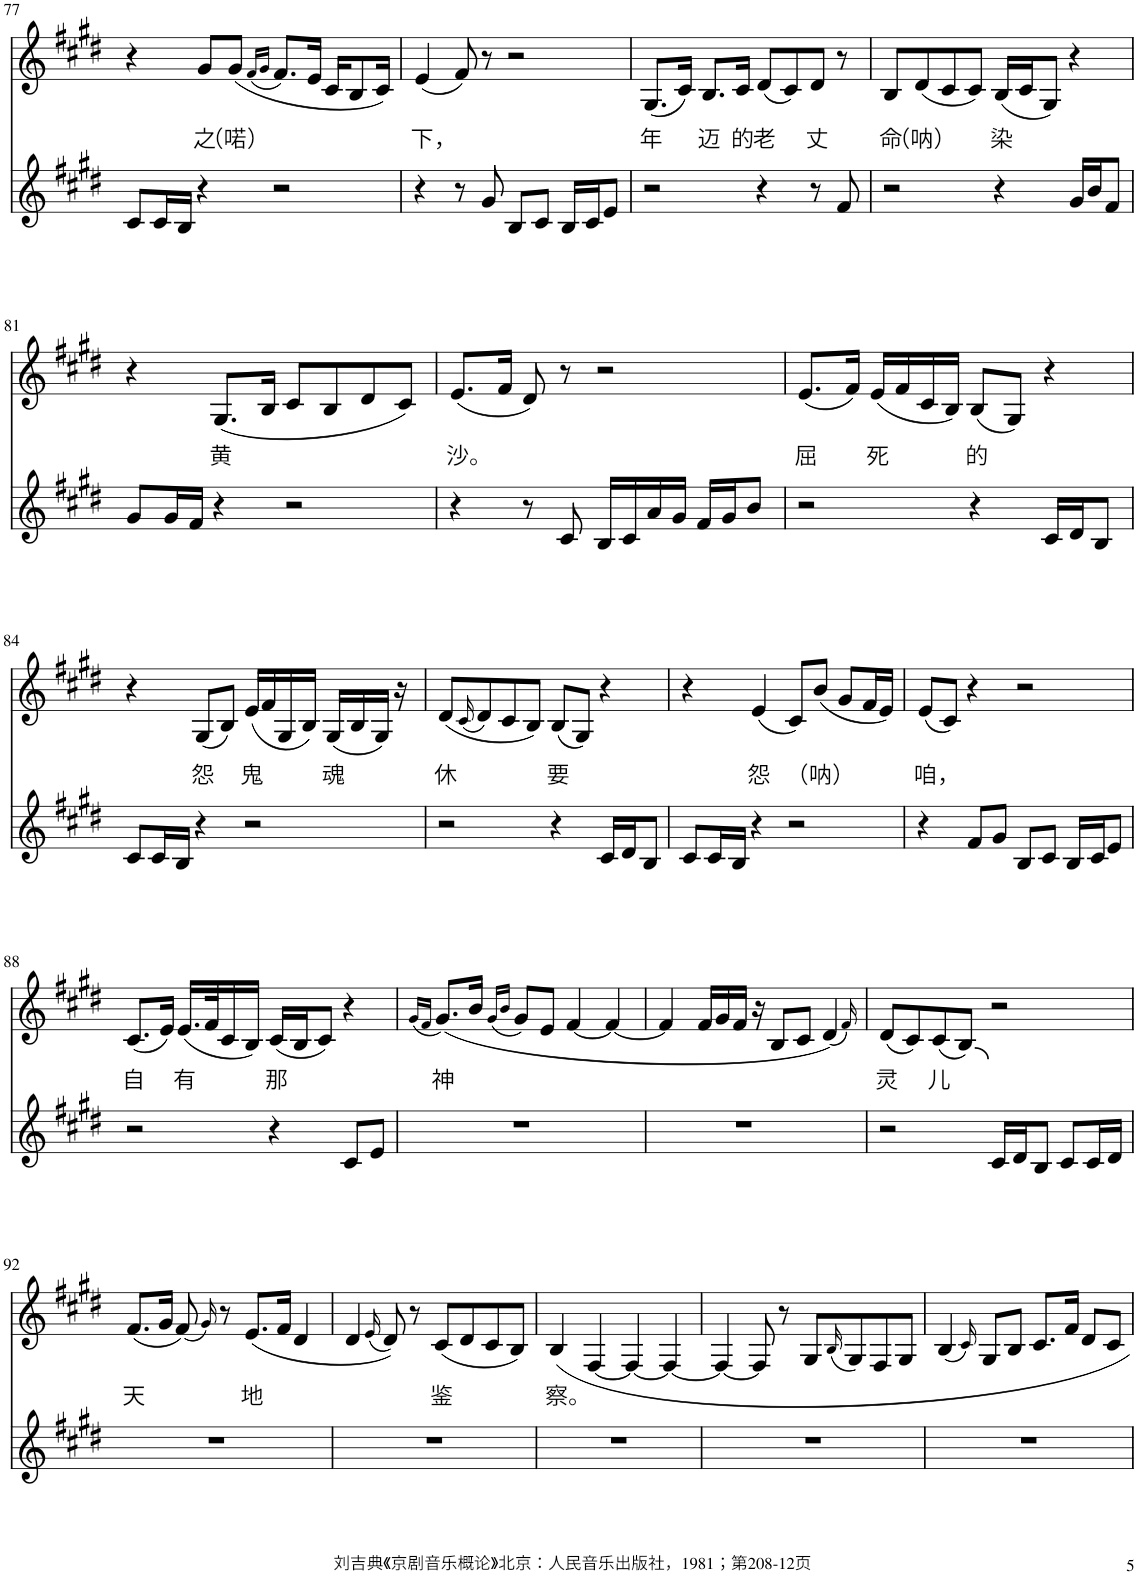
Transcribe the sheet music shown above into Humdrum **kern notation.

**kern	**kern	**text
*part2	*part1	*part1
*staff2	*staff1	*staff1
*I"Piano	*I"Piano	*
*I'Pno	*I'Pno	*
!!LO:PB:g=z
*clefG2	*clefG2	*
*k[f#c#g#d#]	*k[f#c#g#d#]	*
*M4/4	*M4/4	*
=77	=77	=77
8c#/L	4r	.
16c#/L	.	.
16B/JJ	.	.
!	!	!LO:LY:b
4r	8g#/L	之
!	!	!LO:LY:b
.	(8g#/J	（喏）
.	(16qf#/LL	.
.	16qg#/JJ	.
2r	8.f#/L)	.
.	16e/Jk	.
.	16c#/KL	.
.	8B/	.
.	16c#/Jk)	.
=78	=78	=78
!	!	!LO:LY:b
4r	(4e/	下，
8r	8f#/)	.
8g#/	8r	.
8B/L	2r	.
8c#/J	.	.
16B/LL	.	.
16c#/J	.	.
8e/J	.	.
=79	=79	=79
!	!	!LO:LY:b
2r	(8.G#/L	年
.	16c#/Jk)	.
!	!	!LO:LY:b
.	8.B/L	迈
!	!	!LO:LY:b
.	16c#/Jk	的
!	!	!LO:LY:b
4r	(8d#/L	老
.	8c#/)	.
!	!	!LO:LY:b
8r	8d#/J	丈
8f#/	8r	.
=80	=80	=80
!	!	!LO:LY:b
2r	8B/L	命
!	!	!LO:LY:b
.	(8d#/	（呐）
.	8c#/	.
.	8c#/J)	.
!	!	!LO:LY:b
4r	(16B/LL	染
.	16c#/J	.
.	8G#/J)	.
16g#/LL	4r	.
16b/J	.	.
8f#/J	.	.
!!LO:LB:g=z
=81	=81	=81
8g#/L	4r	.
16g#/L	.	.
16f#/JJ	.	.
!	!	!LO:LY:b
4r	(8.G#/L	黄
.	16B/Jk	.
2r	8c#/L	.
.	8B/	.
.	8d#/	.
.	8c#/J)	.
=82	=82	=82
!	!	!LO:LY:b
4r	(8.e/L	沙。
.	16f#/Jk	.
8r	8d#/)	.
8c#/	8r	.
16B/LL	2r	.
16c#/	.	.
16a/	.	.
16g#/JJ	.	.
16f#/LL	.	.
16g#/J	.	.
8b/J	.	.
=83	=83	=83
!	!	!LO:LY:b
2r	(8.e/L	屈
.	16f#/Jk)	.
!	!	!LO:LY:b
.	(16e/LL	死
.	16f#/	.
.	16c#/	.
.	16B/JJ)	.
!	!	!LO:LY:b
4r	(8B/L	的
.	8G#/J)	.
16c#/LL	4r	.
16d#/J	.	.
8B/J	.	.
!!LO:LB:g=z
=84	=84	=84
8c#/L	4r	.
16c#/L	.	.
16B/JJ	.	.
!	!	!LO:LY:b
4r	(8G#/L	怨
.	8B/J)	.
!	!	!LO:LY:b
2r	(16e/LL	鬼
.	16f#/	.
.	16G#/	.
.	16B/JJ)	.
!	!	!LO:LY:b
.	(16G#/LL	魂
.	16B/	.
.	16G#/JJ)	.
.	16r	.
=85	=85	=85
!	!	!LO:LY:b
2r	(8d#/L	休
.	(16qc#/	.
.	8d#/)	.
.	8c#/	.
.	8B/J)	.
!	!	!LO:LY:b
4r	(8B/L	要
.	8G#/J)	.
16c#/LL	4r	.
16d#/J	.	.
8B/J	.	.
=86	=86	=86
8c#/L	4r	.
16c#/L	.	.
16B/JJ	.	.
!	!	!LO:LY:b
4r	(4e/	怨
2r	8c#/L)	.
!	!	!LO:LY:b
.	(8b/J	（呐）
.	8g#/L	.
.	16f#/L	.
.	16e/JJ)	.
=87	=87	=87
!	!	!LO:LY:b
4r	(8e/L	咱，
.	8c#/J)	.
8f#/L	4r	.
8g#/J	.	.
8B/L	2r	.
8c#/J	.	.
16B/LL	.	.
16c#/J	.	.
8e/J	.	.
!!LO:LB:g=z
=88	=88	=88
!	!	!LO:LY:b
2r	(8.c#/L	自
.	16e/Jk)	.
!	!	!LO:LY:b
.	(16.e/LL	有
.	32f#/K	.
.	16c#/	.
.	16B/JJ)	.
!	!	!LO:LY:b
4r	(16c#/LL	那
.	16B/J	.
.	8c#/J)	.
8c#/L	4r	.
8e/J	.	.
=89	=89	=89
.	(16qg#/LL	.
.	16qf#/JJ	.
!	!	!LO:LY:b
1r	(8.g#/L)	神
.	16b/Jk	.
.	(16qg#/LL	.
.	16qb/JJ	.
.	8g#/L)	.
.	8e/J	.
.	[4f#/	.
.	4f#/_	.
=90	=90	=90
1r	4f#/]	.
.	16f#/LL	.
.	16g#/	.
.	16f#/JJ	.
.	16r	.
.	8B/L	.
.	8c#/J	.
.	(4d#/)	.
.	16qf#/)	.
=91	=91	=91
!	!	!LO:LY:b
2r	(8d#/L	灵
.	8c#/)	.
!	!	!LO:LY:b
.	(8c#/	儿
.	8B/J)	.
16c#/LL	2r	.
16d#/J	.	.
8B/J	.	.
8c#/L	.	.
16c#/L	.	.
16d#/JJ	.	.
!!LO:LB:g=z
=92	=92	=92
!	!	!LO:LY:b
1r	(8.f#/L	天
.	16g#/Jk	.
.	(8f#/)	.
.	16qg#/)	.
.	8r	.
!	!	!LO:LY:b
.	(8.e/L	地
.	16f#/Jk	.
.	4d#/	.
=93	=93	=93
1r	4d#/	.
.	(16qe/	.
.	8d#/))	.
.	8r	.
!	!	!LO:LY:b
.	(8c#/L	鉴
.	8d#/	.
.	8c#/	.
.	8B/J)	.
=94	=94	=94
!	!	!LO:LY:b
1r	4B/	察。
.	[4F#/	.
.	4F#/_	.
.	4F#/_	.
=95	=95	=95
1r	4F#/_	.
.	8F#/]	.
.	8r	.
.	8G#/L	.
.	(16qB/	.
.	8G#/)	.
.	8F#/	.
.	8G#/J	.
=96	=96	=96
1r	(4B/	.
.	16qc#/)	.
.	8G#/L	.
.	8B/J	.
.	8.c#/L	.
.	16f#/Jk	.
.	8d#/L	.
.	8c#/J	.
=	=	=
*-	*-	*-
